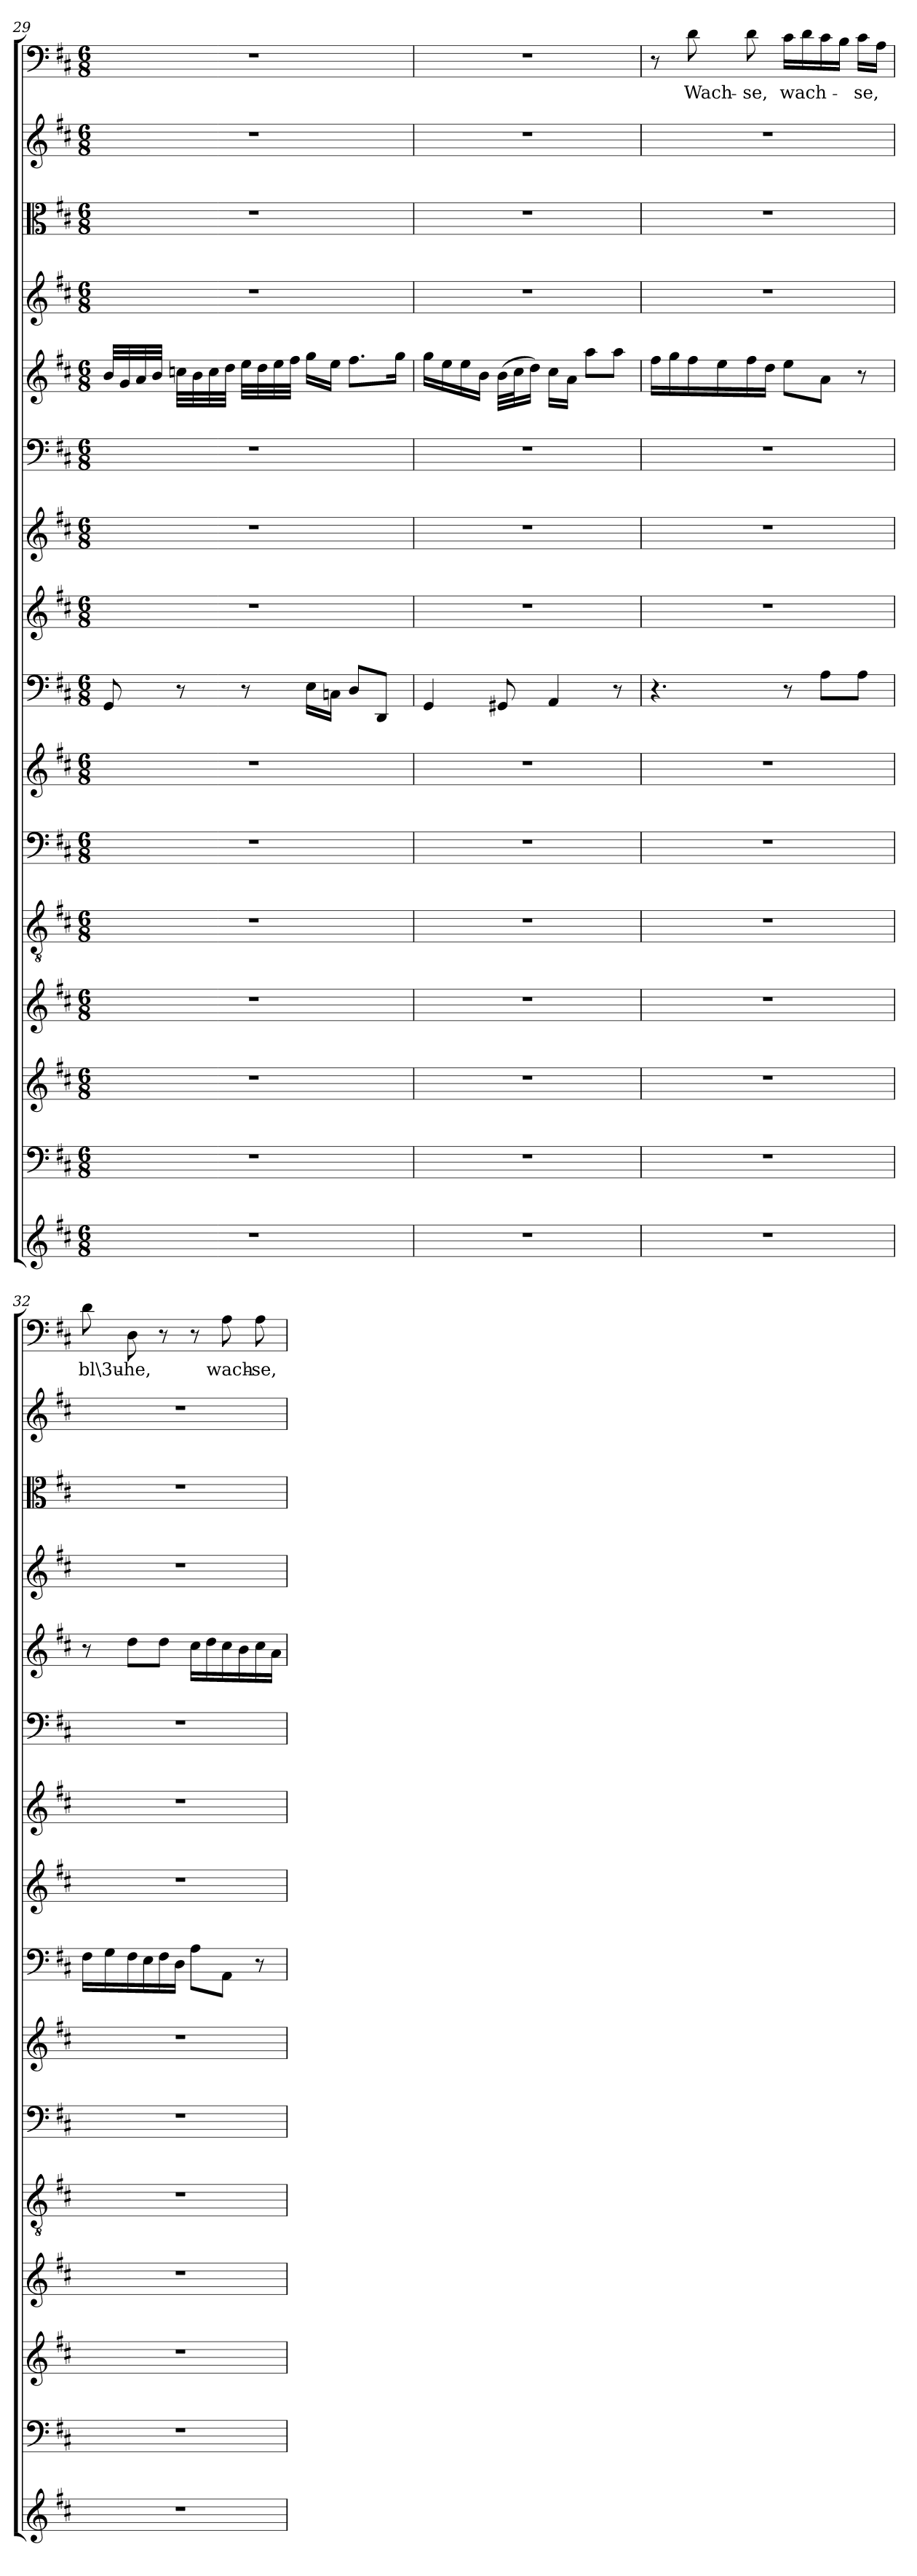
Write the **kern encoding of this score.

**kern	**kern	**kern	**kern	**kern	**kern	**kern	**kern	**kern	**kern	**kern	**kern	**kern	**kern	**kern	**kern	**text
*part16	*part15	*part14	*part13	*part12	*part11	*part10	*part9	*part8	*part7	*part6	*part5	*part4	*part3	*part2	*part1	*part1
*staff16	*staff15	*staff14	*staff13	*staff12	*staff11	*staff10	*staff9	*staff8	*staff7	*staff6	*staff5	*staff4	*staff3	*staff2	*staff1	*staff1
*clefG2	*clefF4	*clefG2	*clefG2	*clefGv2	*clefF4	*clefG2	*clefF4	*clefG2	*clefG2	*clefF4	*clefG2	*clefG2	*clefC3	*clefG2	*clefF4	*
*k[f#c#]	*k[f#c#]	*k[f#c#]	*k[f#c#]	*k[f#c#]	*k[f#c#]	*k[f#c#]	*k[f#c#]	*k[f#c#]	*k[f#c#]	*k[f#c#]	*k[f#c#]	*k[f#c#]	*k[f#c#]	*k[f#c#]	*k[f#c#]	*
*D:	*D:	*D:	*D:	*D:	*D:	*D:	*D:	*D:	*D:	*D:	*D:	*D:	*D:	*D:	*D:	*
*M6/8	*M6/8	*M6/8	*M6/8	*M6/8	*M6/8	*M6/8	*M6/8	*M6/8	*M6/8	*M6/8	*M6/8	*M6/8	*M6/8	*M6/8	*M6/8	*
=29	=29	=29	=29	=29	=29	=29	=29	=29	=29	=29	=29	=29	=29	=29	=29	=29
2.r	2.r	2.r	2.r	2.r	2.r	2.r	8GG/	2.r	2.r	2.r	32b/LLL	2.r	2.r	2.r	2.r	.
.	.	.	.	.	.	.	.	.	.	.	32g/	.	.	.	.	.
.	.	.	.	.	.	.	.	.	.	.	32a/	.	.	.	.	.
.	.	.	.	.	.	.	.	.	.	.	32b/JJJ	.	.	.	.	.
.	.	.	.	.	.	.	8r	.	.	.	32ccn\LLL	.	.	.	.	.
.	.	.	.	.	.	.	.	.	.	.	32b\	.	.	.	.	.
.	.	.	.	.	.	.	.	.	.	.	32cc\	.	.	.	.	.
.	.	.	.	.	.	.	.	.	.	.	32dd\JJJ	.	.	.	.	.
.	.	.	.	.	.	.	8r	.	.	.	32ee\LLL	.	.	.	.	.
.	.	.	.	.	.	.	.	.	.	.	32dd\	.	.	.	.	.
.	.	.	.	.	.	.	.	.	.	.	32ee\	.	.	.	.	.
.	.	.	.	.	.	.	.	.	.	.	32ff#\JJJ	.	.	.	.	.
.	.	.	.	.	.	.	16E\LL	.	.	.	16gg\LL	.	.	.	.	.
.	.	.	.	.	.	.	16Cn\JJ	.	.	.	16ee\JJ	.	.	.	.	.
.	.	.	.	.	.	.	8D/L	.	.	.	8.ff#\L	.	.	.	.	.
.	.	.	.	.	.	.	8DD/J	.	.	.	.	.	.	.	.	.
.	.	.	.	.	.	.	.	.	.	.	16gg\Jk	.	.	.	.	.
=30	=30	=30	=30	=30	=30	=30	=30	=30	=30	=30	=30	=30	=30	=30	=30	=30
2.r	2.r	2.r	2.r	2.r	2.r	2.r	4GG/	2.r	2.r	2.r	16gg\LL	2.r	2.r	2.r	2.r	.
.	.	.	.	.	.	.	.	.	.	.	16ee\	.	.	.	.	.
.	.	.	.	.	.	.	.	.	.	.	16ee\	.	.	.	.	.
.	.	.	.	.	.	.	.	.	.	.	16b\JJ	.	.	.	.	.
.	.	.	.	.	.	.	8GG#X/	.	.	.	(32b\LLL	.	.	.	.	.
.	.	.	.	.	.	.	.	.	.	.	32cc#\J	.	.	.	.	.
.	.	.	.	.	.	.	.	.	.	.	16dd\JJ)	.	.	.	.	.
.	.	.	.	.	.	.	4AA/	.	.	.	16cc#\LL	.	.	.	.	.
.	.	.	.	.	.	.	.	.	.	.	16a\JJ	.	.	.	.	.
.	.	.	.	.	.	.	.	.	.	.	8aa\L	.	.	.	.	.
.	.	.	.	.	.	.	8r	.	.	.	8aa\J	.	.	.	.	.
=31	=31	=31	=31	=31	=31	=31	=31	=31	=31	=31	=31	=31	=31	=31	=31	=31
2.r	2.r	2.r	2.r	2.r	2.r	2.r	4.r	2.r	2.r	2.r	16ff#\LL	2.r	2.r	2.r	8r	.
.	.	.	.	.	.	.	.	.	.	.	16gg\	.	.	.	.	.
.	.	.	.	.	.	.	.	.	.	.	16ff#\	.	.	.	8d\	Wach-
.	.	.	.	.	.	.	.	.	.	.	16ee\	.	.	.	.	.
.	.	.	.	.	.	.	.	.	.	.	16ff#\	.	.	.	8d\	-se,
.	.	.	.	.	.	.	.	.	.	.	16dd\JJ	.	.	.	.	.
.	.	.	.	.	.	.	8r	.	.	.	8ee\L	.	.	.	16c#\LL	wach-
.	.	.	.	.	.	.	.	.	.	.	.	.	.	.	16d\	.
.	.	.	.	.	.	.	8A\L	.	.	.	8a\J	.	.	.	16c#\	.
.	.	.	.	.	.	.	.	.	.	.	.	.	.	.	16B\JJ	.
.	.	.	.	.	.	.	8A\J	.	.	.	8r	.	.	.	16c#\LL	-se,
.	.	.	.	.	.	.	.	.	.	.	.	.	.	.	16A\JJ	.
=32	=32	=32	=32	=32	=32	=32	=32	=32	=32	=32	=32	=32	=32	=32	=32	=32
2.r	2.r	2.r	2.r	2.r	2.r	2.r	16F#\LL	2.r	2.r	2.r	8r	2.r	2.r	2.r	8d\	bl\3u-
.	.	.	.	.	.	.	16G\	.	.	.	.	.	.	.	.	.
.	.	.	.	.	.	.	16F#\	.	.	.	8dd\L	.	.	.	8D\	-he,
.	.	.	.	.	.	.	16E\	.	.	.	.	.	.	.	.	.
.	.	.	.	.	.	.	16F#\	.	.	.	8dd\J	.	.	.	8r	.
.	.	.	.	.	.	.	16D\JJ	.	.	.	.	.	.	.	.	.
.	.	.	.	.	.	.	8A\L	.	.	.	16cc#\LL	.	.	.	8r	.
.	.	.	.	.	.	.	.	.	.	.	16dd\	.	.	.	.	.
.	.	.	.	.	.	.	8AA\J	.	.	.	16cc#\	.	.	.	8A\	wach-
.	.	.	.	.	.	.	.	.	.	.	16b\	.	.	.	.	.
.	.	.	.	.	.	.	8r	.	.	.	16cc#\	.	.	.	8A\	-se,
.	.	.	.	.	.	.	.	.	.	.	16a\JJ	.	.	.	.	.
=	=	=	=	=	=	=	=	=	=	=	=	=	=	=	=	=
*-	*-	*-	*-	*-	*-	*-	*-	*-	*-	*-	*-	*-	*-	*-	*-	*-
